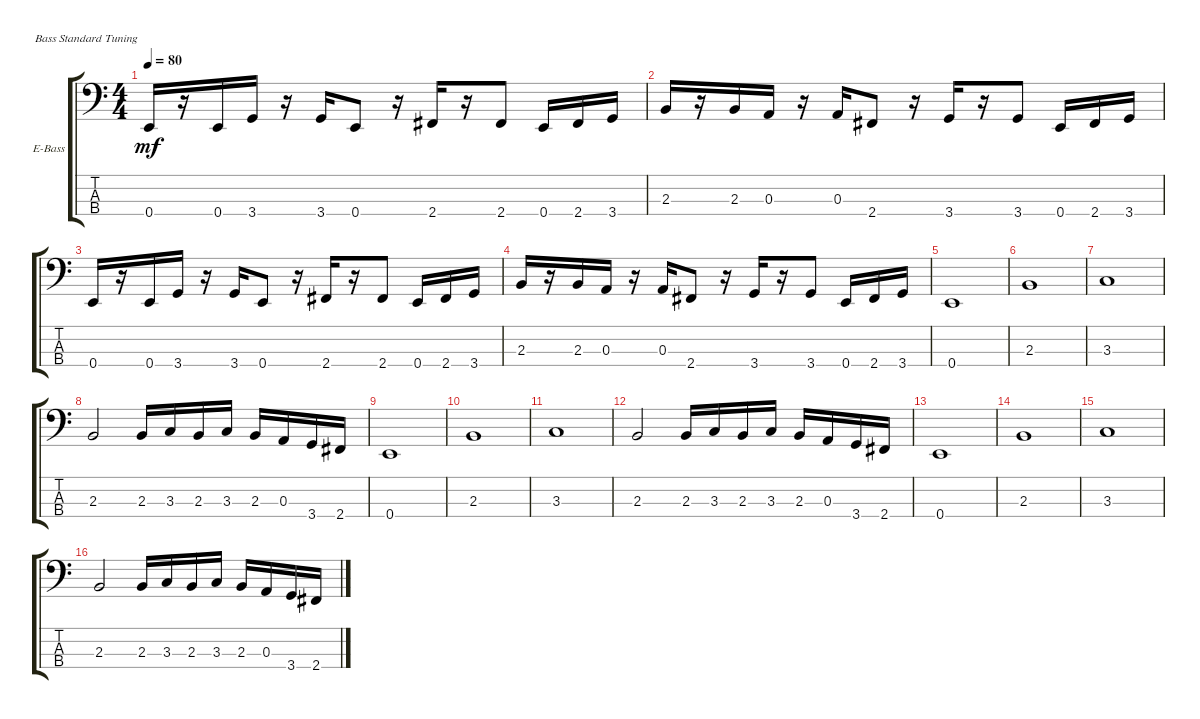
\defaultSystemsLayout 4
\bracketExtendMode groupsimilarinstruments
\firstSystemTrackNameOrientation horizontal
\otherSystemsTrackNameOrientation horizontal
\track ("Electric Bass" "E-Bass") {instrument electricbassfinger}
\staff {score tabs}
\tuning (G2 D2 A1 E1)
\ts (4 4)
\tempo 80
\clef f4
\scale
0.333333
\ks c
0.4.16{dy mf} r.16 0.4.16 3.4.16 r.16 3.4.16 0.4.8 r.16 2.4.16 r.16 2.4.8 0.4.16 2.4.16 3.4.16 |
\scale
0.333333 2.3.16 r.16 2.3.16 0.3.16 r.16 0.3.16 2.4.8 r.16 3.4.16 r.16 3.4.8 0.4.16 2.4.16 3.4.16 |
\scale
0.333333 0.4.16 r.16 0.4.16 3.4.16 r.16 3.4.16 0.4.8 r.16 2.4.16 r.16 2.4.8 0.4.16 2.4.16 3.4.16 |
\scale
0.333333 2.3.16 r.16 2.3.16 0.3.16 r.16 0.3.16 2.4.8 r.16 3.4.16 r.16 3.4.8 0.4.16 2.4.16 3.4.16 |
\scale
0.333333 0.4.1 |
\scale
0.333333 2.3.1 |
\scale
0.333333 3.3.1 |
\scale
0.333333 2.3.2 2.3.16 3.3.16 2.3.16 3.3.16 2.3.16 0.3.16 3.4.16 2.4.16 |
\scale
0.333333 0.4.1 |
\scale
0.333333 2.3.1 |
\scale
0.333333 3.3.1 |
\scale
0.333333 2.3.2 2.3.16 3.3.16 2.3.16 3.3.16 2.3.16 0.3.16 3.4.16 2.4.16 |
\scale
0.333333 0.4.1 |
\scale
0.333333 2.3.1 |
\scale
0.333333 3.3.1 |
\scale
0.333333 2.3.2 2.3.16 3.3.16 2.3.16 3.3.16 2.3.16 0.3.16 3.4.16 2.4.16
